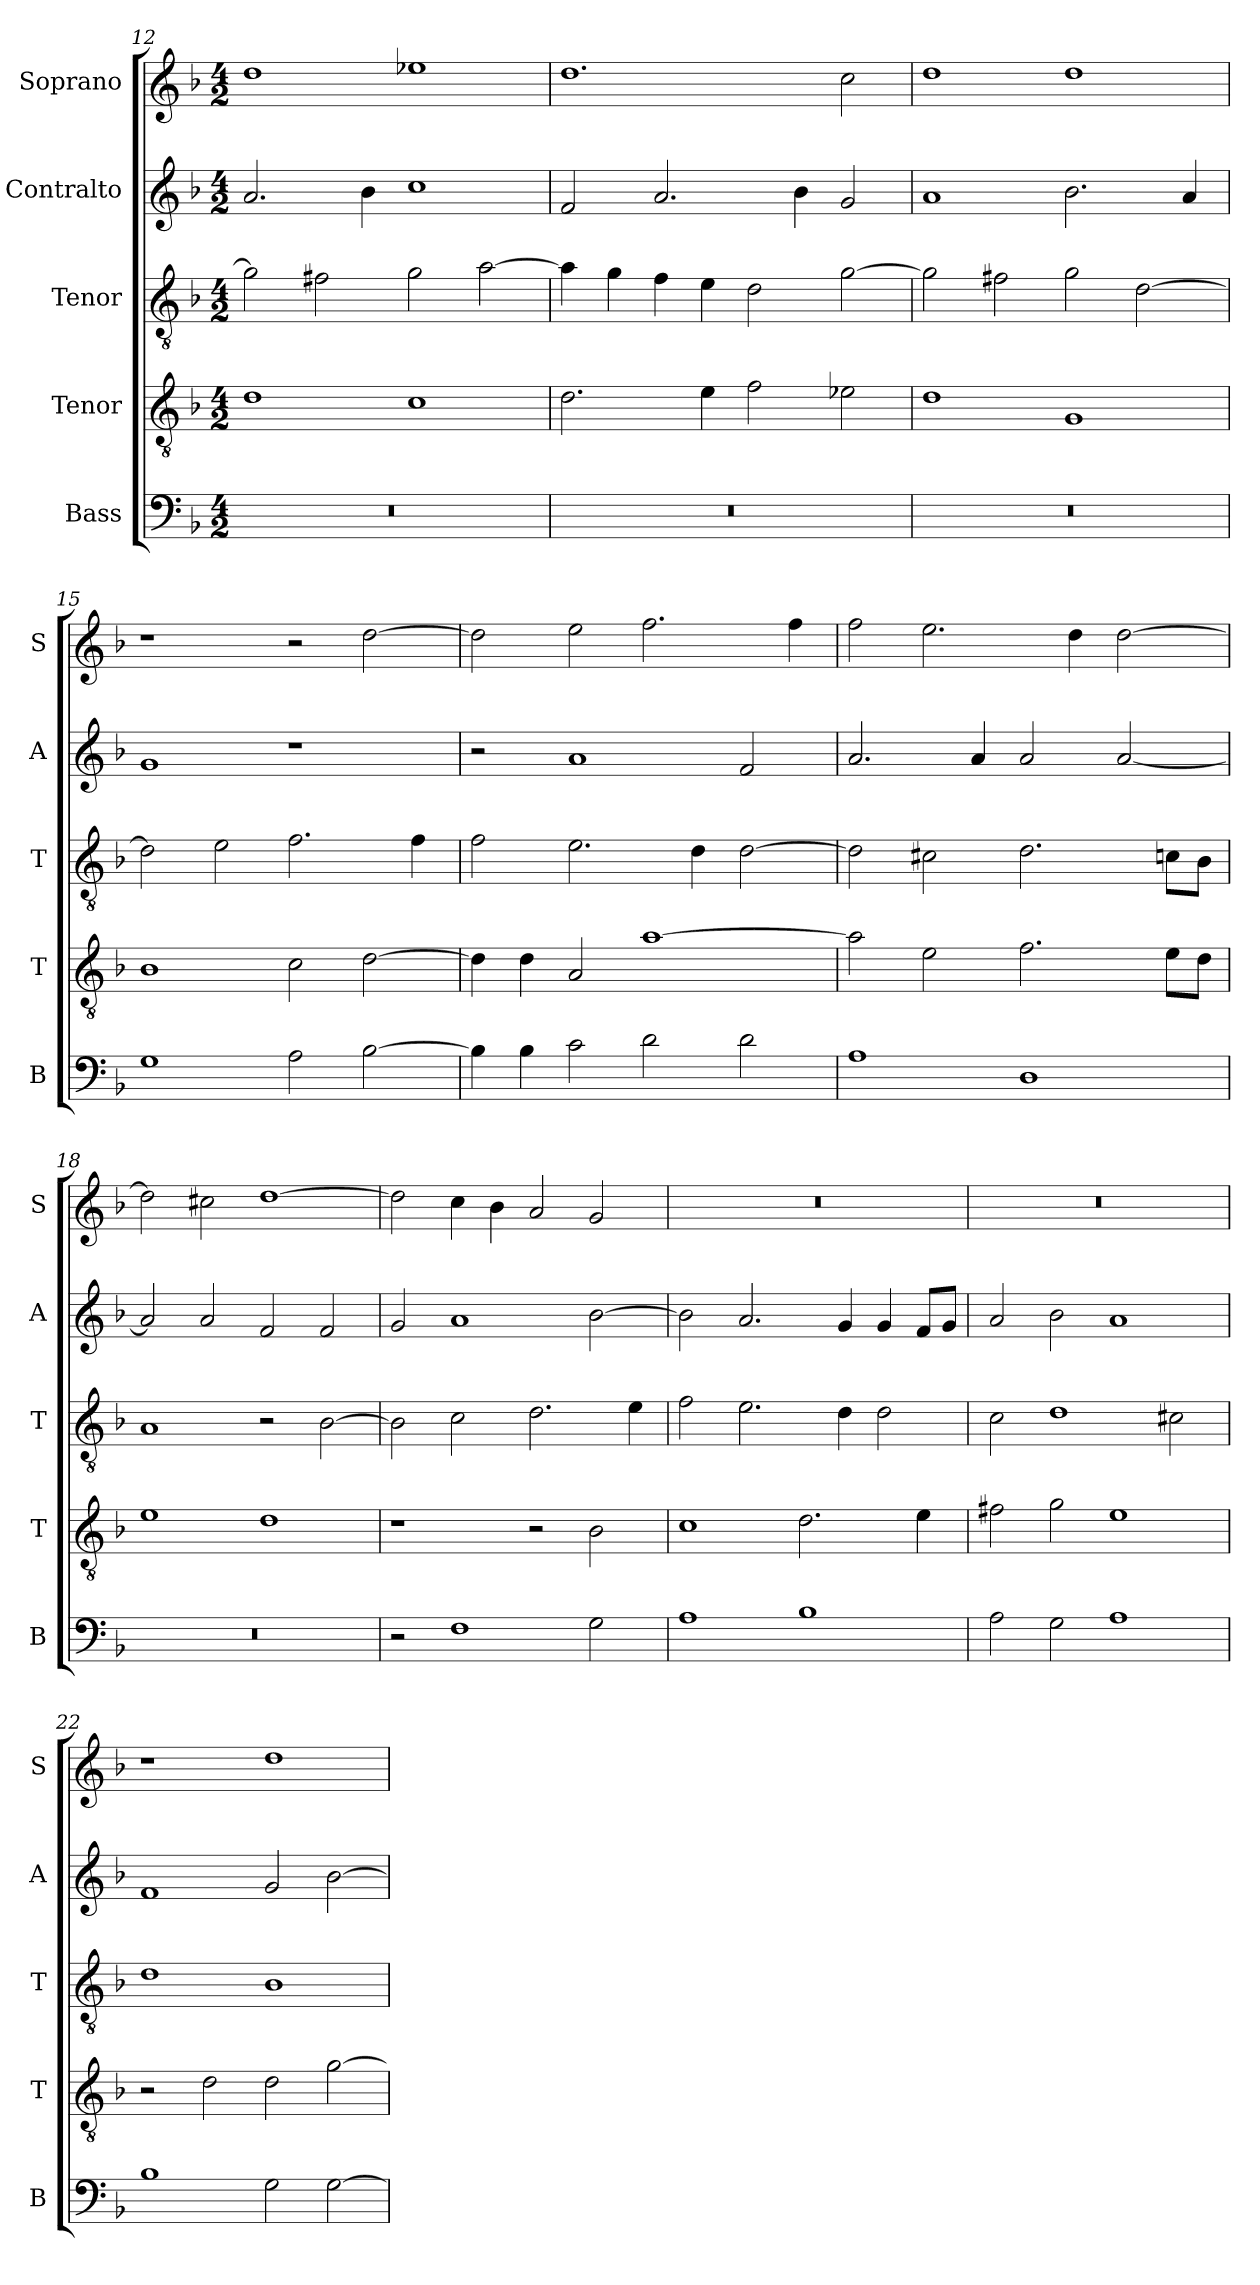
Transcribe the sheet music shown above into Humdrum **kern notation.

**kern	**kern	**kern	**kern	**kern
*part5	*part4	*part3	*part2	*part1
*staff5	*staff4	*staff3	*staff2	*staff1
*I"Bass	*I"Tenor	*I"Tenor	*I"Contralto	*I"Soprano
*I'B	*I'T	*I'T	*I'A	*I'S
*clefF4	*clefGv2	*clefGv2	*clefG2	*clefG2
*k[b-]	*k[b-]	*k[b-]	*k[b-]	*k[b-]
*G:dor	*G:dor	*G:dor	*G:dor	*G:dor
*M4/2	*M4/2	*M4/2	*M4/2	*M4/2
=12	=12	=12	=12	=12
0r	1d	2g]	2.a	1dd
.	.	2f#X	.	.
.	.	.	4b-	.
.	1c	2g	1cc	1ee-X
.	.	[2a	.	.
=13	=13	=13	=13	=13
0r	2.d	4a]	2f	1.dd
.	.	4g	.	.
.	.	4f	2.a	.
.	4e	4e	.	.
.	2f	2d	.	.
.	.	.	4b-	.
.	2e-X	[2g	2g	2cc
=14	=14	=14	=14	=14
0r	1d	2g]	1a	1dd
.	.	2f#X	.	.
.	1G	2g	2.b-	1dd
.	.	[2d	.	.
.	.	.	4a	.
=15	=15	=15	=15	=15
1G	1B-	2d]	1g	1r
.	.	2e	.	.
2A	2c	2.f	1r	2r
[2B-	[2d	.	.	[2dd
.	.	4f	.	.
=16	=16	=16	=16	=16
4B-]	4d]	2f	2r	2dd]
4B-	4d	.	.	.
2c	2A	2.e	1a	2ee
2d	[1a	.	.	2.ff
.	.	4d	.	.
2d	.	[2d	2f	.
.	.	.	.	4ff
=17	=17	=17	=17	=17
1A	2a]	2d]	2.a	2ff
.	2e	2c#X	.	2.ee
.	.	.	4a	.
1D	2.f	2.d	2a	.
.	.	.	.	4dd
.	.	.	[2a	[2dd
.	8e\L	8cn\L	.	.
.	8d\J	8B-\J	.	.
=18	=18	=18	=18	=18
0r	1e	1A	2a]	2dd]
.	.	.	2a	2cc#X
.	1d	2r	2f	[1dd
.	.	[2B-	2f	.
=19	=19	=19	=19	=19
2r	1r	2B-]	2g	2dd]
1F	.	2c	1a	4cc
.	.	.	.	4b-
.	2r	2.d	.	2a
2G	2B-	.	[2b-	2g
.	.	4e	.	.
=20	=20	=20	=20	=20
1A	1c	2f	2b-]	0r
.	.	2.e	2.a	.
1B-	2.d	.	.	.
.	.	4d	4g	.
.	.	2d	4g	.
.	4e	.	8f/L	.
.	.	.	8g/J	.
=21	=21	=21	=21	=21
2A	2f#X	2c	2a	0r
2G	2g	1d	2b-	.
1A	1e	.	1a	.
.	.	2c#X	.	.
=22	=22	=22	=22	=22
1B-	2r	1d	1f	1r
.	2d	.	.	.
2G	2d	1B-	2g	1dd
[2G	[2g	.	[2b-	.
=	=	=	=	=
*-	*-	*-	*-	*-
